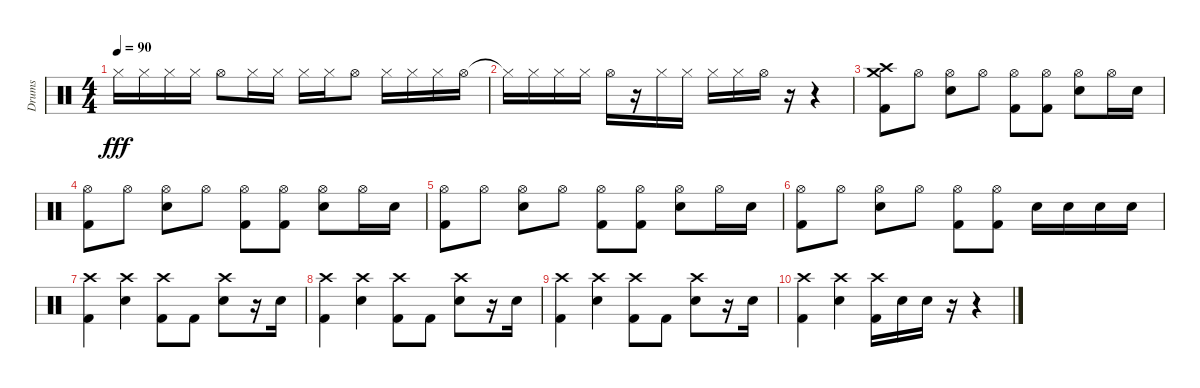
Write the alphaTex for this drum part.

\track ("Drums" "Drums") {instrument percussion}
\staff {score}
\articulation defaults
\ts (4 4)
\tempo 90
\clef neutral
\ks c "Hi-Hat (closed)".16{dy fff} "Hi-Hat (closed)".16 "Hi-Hat (closed)".16 "Hi-Hat (closed)".16 "Hi-Hat (open)".8 "Hi-Hat (closed)".16 "Hi-Hat (closed)".16 "Hi-Hat (closed)".16 "Hi-Hat (closed)".16 "Hi-Hat (open)".8 "Hi-Hat (closed)".16 "Hi-Hat (closed)".16 "Hi-Hat (closed)".16 "Hi-Hat (open)".16
|
"Hi-Hat (closed)"{t}.16 "Hi-Hat (closed)".16 "Hi-Hat (closed)".16 "Hi-Hat (closed)".16 "Hi-Hat (open)".16 r.16 "Hi-Hat (closed)".16 "Hi-Hat (closed)".16 "Hi-Hat (closed)".16 "Hi-Hat (closed)".16 "Hi-Hat (open)".16 r.16 r.4 |
("Crash high (hit)" "Crash medium (hit)" "Kick (hit) 2").8 "Hi-Hat (open)".8 ("Hi-Hat (open)" "Electric Snare (hit)").8 "Hi-Hat (open)".8 ("Hi-Hat (open)" "Kick (hit) 2").8 ("Hi-Hat (open)" "Kick (hit) 2").8 ("Hi-Hat (open)" "Electric Snare (hit)").8 "Hi-Hat (open)".16 "Electric Snare (hit)".16 |
("Hi-Hat (open)" "Kick (hit) 2").8 "Hi-Hat (open)".8 ("Hi-Hat (open)" "Electric Snare (hit)").8 "Hi-Hat (open)".8 ("Hi-Hat (open)" "Kick (hit) 2").8 ("Hi-Hat (open)" "Kick (hit) 2").8 ("Hi-Hat (open)" "Electric Snare (hit)").8 "Hi-Hat (open)".16 "Electric Snare (hit)".16 |
("Hi-Hat (open)" "Kick (hit) 2").8 "Hi-Hat (open)".8 ("Hi-Hat (open)" "Electric Snare (hit)").8 "Hi-Hat (open)".8 ("Hi-Hat (open)" "Kick (hit) 2").8 ("Hi-Hat (open)" "Kick (hit) 2").8 ("Hi-Hat (open)" "Electric Snare (hit)").8 "Hi-Hat (open)".16 "Electric Snare (hit)".16 |
("Hi-Hat (open)" "Kick (hit) 2").8 "Hi-Hat (open)".8 ("Hi-Hat (open)" "Electric Snare (hit)").8 "Hi-Hat (open)".8 ("Hi-Hat (open)" "Kick (hit) 2").8 ("Hi-Hat (open)" "Kick (hit) 2").8 "Electric Snare (hit)".16 "Electric Snare (hit)".16 "Electric Snare (hit)".16 "Electric Snare (hit)".16 |
("Crash high (hit)" "Kick (hit) 2").4 ("Crash high (hit)" "Electric Snare (hit)").4 ("Crash high (hit)" "Kick (hit) 2").8 "Kick (hit) 2".8 ("Crash high (hit)" "Electric Snare (hit)").8 r.16 "Electric Snare (hit)".16 |
("Crash high (hit)" "Kick (hit) 2").4 ("Crash high (hit)" "Electric Snare (hit)").4 ("Crash high (hit)" "Kick (hit) 2").8 "Kick (hit) 2".8 ("Crash high (hit)" "Electric Snare (hit)").8 r.16 "Electric Snare (hit)".16 |
("Crash high (hit)" "Kick (hit) 2").4 ("Crash high (hit)" "Electric Snare (hit)").4 ("Crash high (hit)" "Kick (hit) 2").8 "Kick (hit) 2".8 ("Crash high (hit)" "Electric Snare (hit)").8 r.16 "Electric Snare (hit)".16 |
("Crash high (hit)" "Kick (hit) 2").4 ("Crash high (hit)" "Electric Snare (hit)").4 ("Crash high (hit)" "Kick (hit) 2").16 "Electric Snare (hit)".16 "Electric Snare (hit)".16 r.16 r.4
